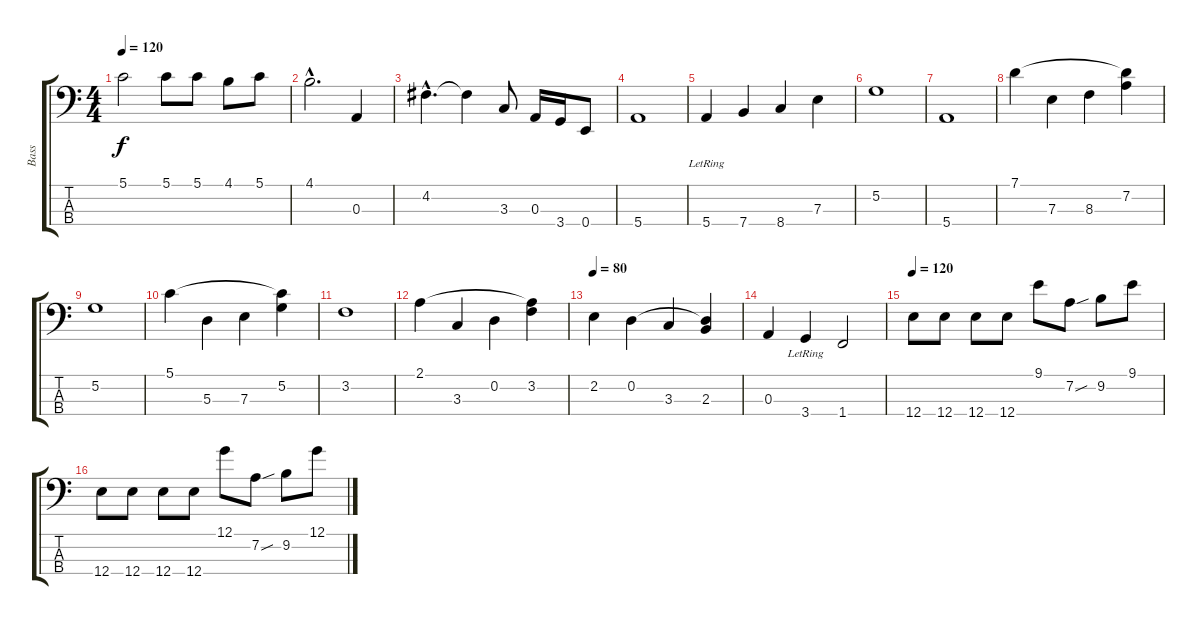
\track ("Bass" "Bass") {instrument electricbassfinger}
\staff {score tabs}
\tuning (G2 D2 A1 E1) {hide}
\ts (4 4)
\tempo 120
\clef f4
\ks c
5.1.2{dy f} 5.1.8 5.1.8 4.1.8 5.1.8 |
4.1{hac}.2{d} 0.3.4 |
4.2{hac}.4{d} 4.2{t}.4 3.3.8 0.3.16 3.4.16 0.4.8 |
5.4.1 |
5.4{lr}.4 7.4.4 8.4.4 7.3.4 |
5.2.1 |
5.4.1 |
7.1.4 7.3.4 8.3.4 (7.1{t} 7.2).4 |
5.2.1 |
5.1.4 5.3.4 7.3.4 (5.1{t} 5.2).4 |
3.2.1 |
2.1.4 3.3.4 0.2.4 (2.1{t} 3.2).4 |
\tempo 80
2.2.4 0.2.4 3.3.4 (0.2{t} 2.3).4 |
0.3.4 3.4{lr}.4 1.4.2 |
\tempo 120
12.4.8{instrument electricbasspick} 12.4.8 12.4.8 12.4.8 9.1.8 7.2{sou}.8 9.2.8 9.1.8 |
12.4.8 12.4.8 12.4.8 12.4.8 12.1.8 7.2{sou}.8 9.2.8 12.1.8
